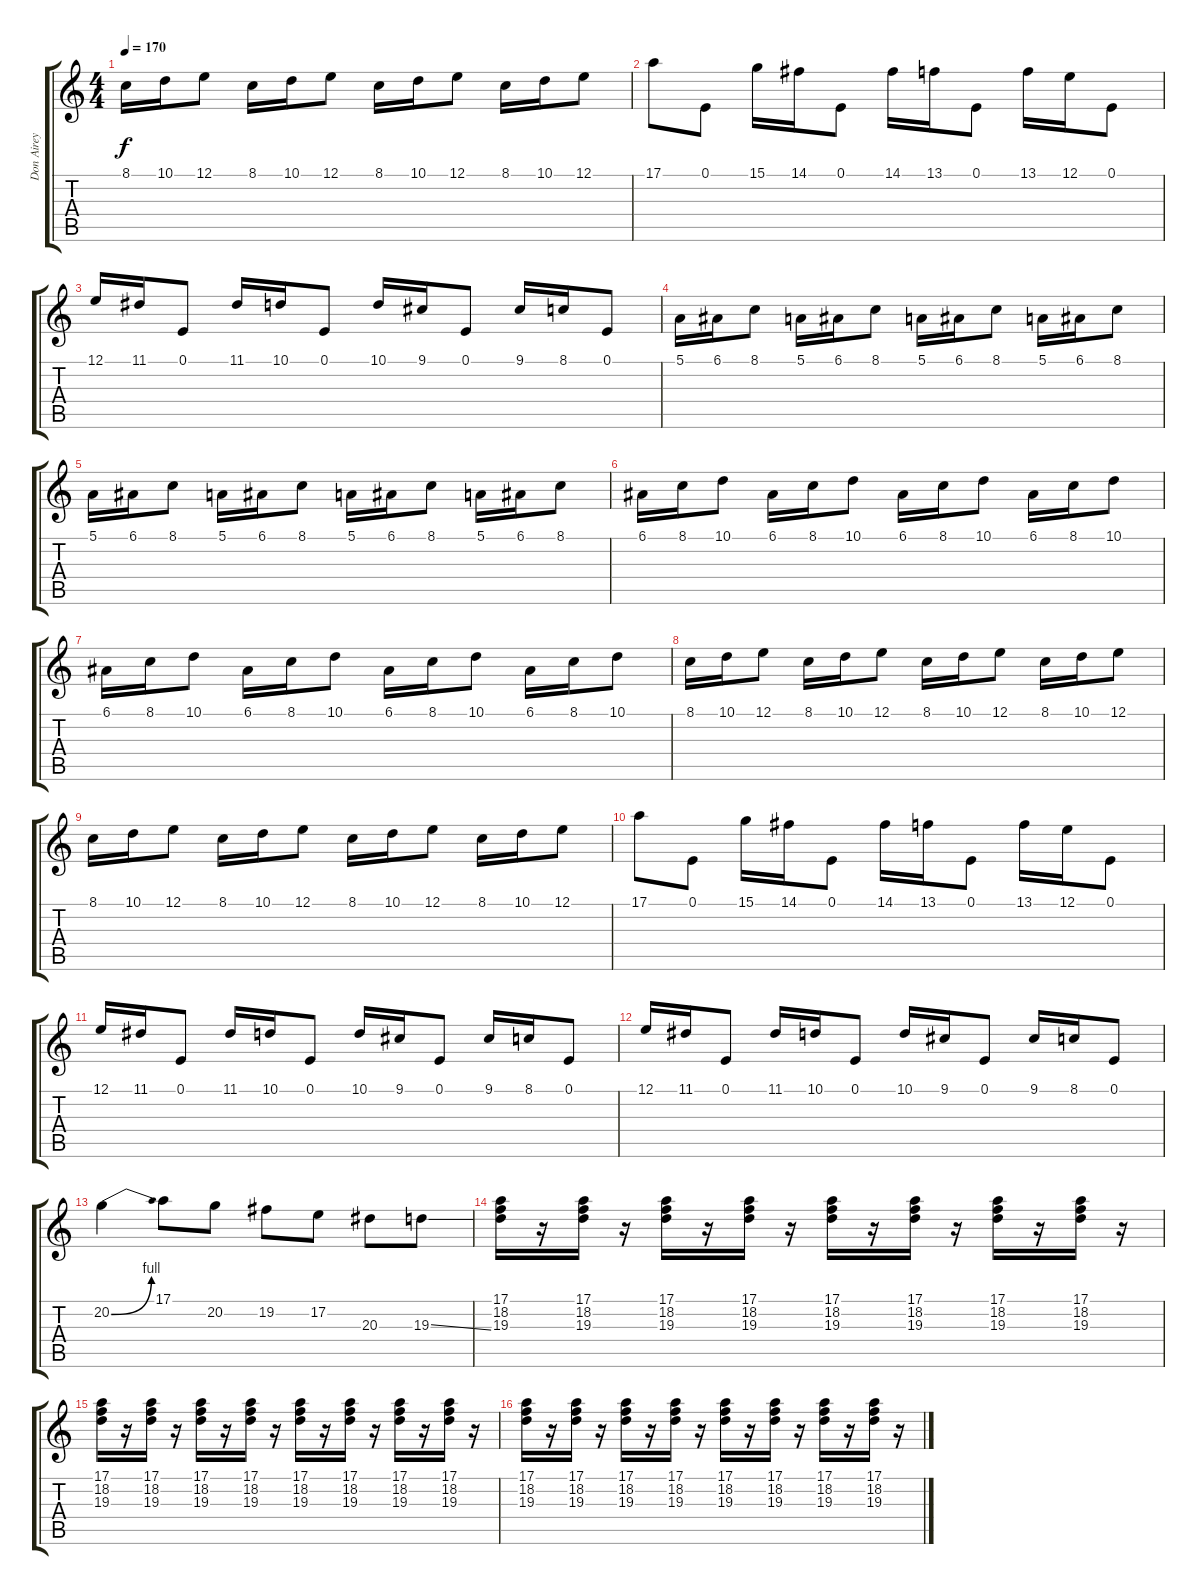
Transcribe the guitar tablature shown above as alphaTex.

\track ("Don Airey - Right Hand" "Don Airey ") {instrument drawbarorgan}
\staff {score tabs}
\tuning (E4 B3 G3 D3 A2 E2) {hide}
\ts (4 4)
\tempo 170
\clef g2
\ks c
8.1.16{dy f} 10.1.16 12.1.8 8.1.16 10.1.16 12.1.8 8.1.16 10.1.16 12.1.8 8.1.16 10.1.16 12.1.8 |
17.1.8 0.1.8 15.1.16 14.1.16 0.1.8 14.1.16 13.1.16 0.1.8 13.1.16 12.1.16 0.1.8 |
12.1.16 11.1.16 0.1.8 11.1.16 10.1.16 0.1.8 10.1.16 9.1.16 0.1.8 9.1.16 8.1.16 0.1.8 |
5.1.16 6.1.16 8.1.8 5.1.16 6.1.16 8.1.8 5.1.16 6.1.16 8.1.8 5.1.16 6.1.16 8.1.8 |
5.1.16 6.1.16 8.1.8 5.1.16 6.1.16 8.1.8 5.1.16 6.1.16 8.1.8 5.1.16 6.1.16 8.1.8 |
6.1.16 8.1.16 10.1.8 6.1.16 8.1.16 10.1.8 6.1.16 8.1.16 10.1.8 6.1.16 8.1.16 10.1.8 |
6.1.16 8.1.16 10.1.8 6.1.16 8.1.16 10.1.8 6.1.16 8.1.16 10.1.8 6.1.16 8.1.16 10.1.8 |
8.1.16 10.1.16 12.1.8 8.1.16 10.1.16 12.1.8 8.1.16 10.1.16 12.1.8 8.1.16 10.1.16 12.1.8 |
8.1.16 10.1.16 12.1.8 8.1.16 10.1.16 12.1.8 8.1.16 10.1.16 12.1.8 8.1.16 10.1.16 12.1.8 |
17.1.8 0.1.8 15.1.16 14.1.16 0.1.8 14.1.16 13.1.16 0.1.8 13.1.16 12.1.16 0.1.8 |
12.1.16 11.1.16 0.1.8 11.1.16 10.1.16 0.1.8 10.1.16 9.1.16 0.1.8 9.1.16 8.1.16 0.1.8 |
12.1.16 11.1.16 0.1.8 11.1.16 10.1.16 0.1.8 10.1.16 9.1.16 0.1.8 9.1.16 8.1.16 0.1.8 |
20.2{be (bend 0 0 60 4)}.4 17.1.8 20.2.8 19.2.8 17.2.8 20.3.8 19.3{ss}.8 |
(17.1 18.2 19.3).16{instrument drawbarorgan} r.16 (17.1 18.2 19.3).16 r.16 (17.1 18.2 19.3).16 r.16 (17.1 18.2 19.3).16 r.16 (17.1 18.2 19.3).16 r.16 (17.1 18.2 19.3).16 r.16 (17.1 18.2 19.3).16 r.16 (17.1 18.2 19.3).16 r.16 |
(17.1 18.2 19.3).16 r.16 (17.1 18.2 19.3).16 r.16 (17.1 18.2 19.3).16 r.16 (17.1 18.2 19.3).16 r.16 (17.1 18.2 19.3).16 r.16 (17.1 18.2 19.3).16 r.16 (17.1 18.2 19.3).16 r.16 (17.1 18.2 19.3).16 r.16 |
(17.1 18.2 19.3).16 r.16 (17.1 18.2 19.3).16 r.16 (17.1 18.2 19.3).16 r.16 (17.1 18.2 19.3).16 r.16 (17.1 18.2 19.3).16 r.16 (17.1 18.2 19.3).16 r.16 (17.1 18.2 19.3).16 r.16 (17.1 18.2 19.3).16 r.16
